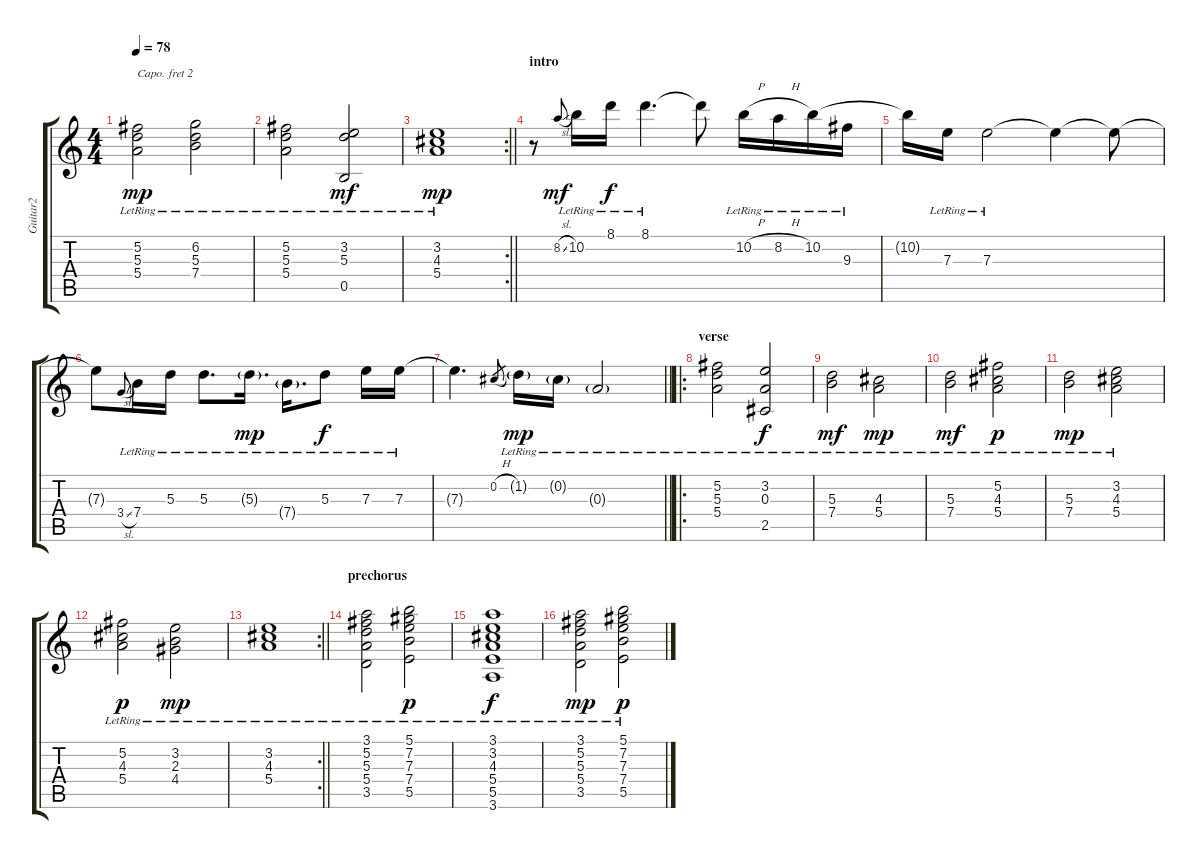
\track ("Guitar2" "Guitar2") {instrument electricguitarjazz}
\staff {score tabs}
\capo 2
\tuning (E4 B3 G3 D3 A2 E2) {hide}
\ts (4 4)
\tempo 78
\clef g2
\ks c
(5.2{lr} 5.3{lr} 5.4{lr}).2{dy mp} (6.2{lr} 5.3{lr} 7.4{lr}).2 |
(5.2{lr} 5.3{lr} 5.4{lr}).2 (3.2{lr} 5.3{lr} 0.5{lr}).2{dy mf} |
\rc 2
\barLineRight lightlight
(3.2{lr} 4.3{lr} 5.4{lr}).1{dy mp} |
\section ("" "intro")
r.8{volume 16} 8.2{sl}.8{gr onbeat dy mf} 10.2{lr}.16 8.1{lr}.16{dy f} 8.1{lr}.4{d} 8.1{t}.8 10.2{h lr}.16 8.2{h lr}.16 10.2{lr}.16 9.3{lr}.16 |
10.2{t}.16 7.3{lr}.16 7.3{lr}.2 7.3{t}.4 7.3{t}.8 |
7.3{t}.8 3.4{sl}.8{gr onbeat} 7.4{lr}.16 5.3{lr}.16 5.3{lr}.8{d} 5.3{g lr}.16{d dy mp} 7.4{g lr}.16{d} 5.3{lr}.8{dy f} 7.3{lr}.16 7.3{lr}.16 |
\barLineRight lightlight
7.3{t}.4{d} 0.2{h}.8{gr} 1.2{g lr}.16{dy mp} 0.2{g lr}.16 0.3{g lr}.2 |
\ro
\section ("" "verse")
(5.2{lr} 5.3{lr} 5.4{lr}).2{volume 10} (3.2{lr} 0.3{lr} 2.5{lr}).2{dy f} |
(5.3{lr} 7.4{lr}).2{dy mf} (4.3{lr} 5.4{lr}).2{dy mp} |
(5.3{lr} 7.4{lr}).2{dy mf} (5.2{lr} 4.3{lr} 5.4{lr}).2{dy p} |
(5.3{lr} 7.4{lr}).2{dy mp} (3.2{lr} 4.3{lr} 5.4{lr}).2 |
(5.2{lr} 4.3{lr} 5.4{lr}).2{dy p} (3.2{lr} 2.3{lr} 4.4{lr}).2{dy mp} |
\rc 2
\barLineRight lightlight
(3.2{lr} 4.3{lr} 5.4{lr}).1 |
\section ("" "prechorus")
(3.1{lr} 5.2{lr} 5.3{lr} 5.4{lr} 3.5{lr}).2{volume 6} (5.1{lr} 7.2{lr} 7.3{lr} 7.4{lr} 5.5{lr}).2{dy p} |
(3.1{lr} 3.2{lr} 4.3{lr} 5.4{lr} 5.5{lr} 3.6{lr}).1{dy f} |
(3.1{lr} 5.2{lr} 5.3{lr} 5.4{lr} 3.5{lr}).2{dy mp} (5.1{lr} 7.2{lr} 7.3{lr} 7.4{lr} 5.5{lr}).2{dy p}
